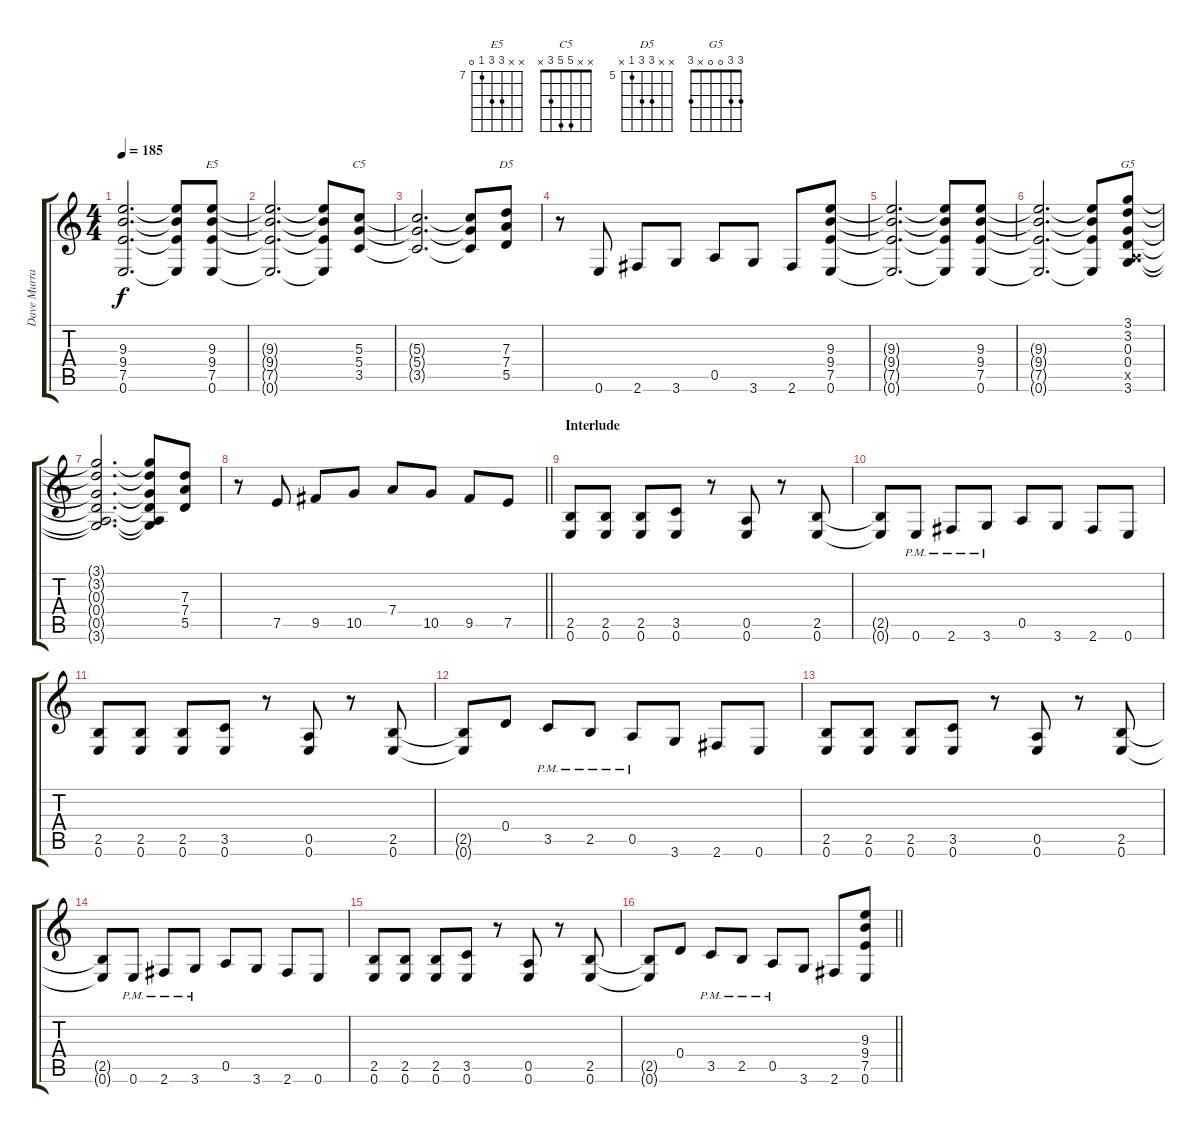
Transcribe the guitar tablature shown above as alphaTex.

\track ("Dave Murray" "Dave Murra") {instrument distortionguitar}
\staff {score tabs}
\tuning (E4 B3 G3 D3 A2 E2) {hide}
\chord ("E5" x x 9 9 7 0) {firstfret 7}
\chord ("C5" x x 5 5 3 x)
\chord ("D5" x x 7 7 5 x) {firstfret 5}
\chord ("G5" 3 3 0 0 x 3)
\ts (4 4)
\tempo 185
\clef g2
\ks c
(9.3{t} 9.4{t} 7.5{t} 0.6{t}).2{d dy f} (9.3{t} 9.4{t} 7.5{t} 0.6{t}).8 (9.3 9.4 7.5 0.6).8{ch "E5"} |
(9.3{t} 9.4{t} 7.5{t} 0.6{t}).2{d} (9.3{t} 9.4{t} 7.5{t} 0.6{t}).8 (5.3 5.4 3.5).8{ch "C5"} |
(5.3{t} 5.4{t} 3.5{t}).2{d} (5.3{t} 5.4{t} 3.5{t}).8 (7.3 7.4 5.5).8{ch "D5"} |
r.8 0.6.8 2.6.8 3.6.8 0.5.8 3.6.8 2.6.8 (9.3 9.4 7.5 0.6).8 |
(9.3{t} 9.4{t} 7.5{t} 0.6{t}).2{d} (9.3{t} 9.4{t} 7.5{t} 0.6{t}).8 (9.3 9.4 7.5 0.6).8 |
(9.3{t} 9.4{t} 7.5{t} 0.6{t}).2{d} (9.3{t} 9.4{t} 7.5{t} 0.6{t}).8 (3.1 3.2 0.3 0.4 0.5{x} 3.6).8{ch "G5"} |
(3.1{t} 3.2{t} 0.3{t} 0.4{t} 0.5{t} 3.6{t}).2{d} (3.1{t} 3.2{t} 0.3{t} 0.4{t} 0.5{t} 3.6{t}).8 (7.3 7.4 5.5).8 |
\barLineRight lightlight
r.8 7.5.8 9.5.8 10.5.8 7.4.8 10.5.8 9.5.8 7.5.8 |
\section ("" "Interlude")
(2.5 0.6).8 (2.5 0.6).8 (2.5 0.6).8 (3.5 0.6).8 r.8 (0.5 0.6).8 r.8 (2.5 0.6).8 |
(2.5{t} 0.6{t}).8 0.6{pm}.8 2.6{pm}.8 3.6{pm}.8 0.5.8 3.6.8 2.6.8 0.6.8 |
(2.5 0.6).8 (2.5 0.6).8 (2.5 0.6).8 (3.5 0.6).8 r.8 (0.5 0.6).8 r.8 (2.5 0.6).8 |
(2.5{t} 0.6{t}).8 0.4.8 3.5{pm}.8 2.5{pm}.8 0.5{pm}.8 3.6.8 2.6.8 0.6.8 |
(2.5 0.6).8 (2.5 0.6).8 (2.5 0.6).8 (3.5 0.6).8 r.8 (0.5 0.6).8 r.8 (2.5 0.6).8 |
(2.5{t} 0.6{t}).8 0.6{pm}.8 2.6{pm}.8 3.6{pm}.8 0.5.8 3.6.8 2.6.8 0.6.8 |
(2.5 0.6).8 (2.5 0.6).8 (2.5 0.6).8 (3.5 0.6).8 r.8 (0.5 0.6).8 r.8 (2.5 0.6).8 |
\barLineRight lightlight
(2.5{t} 0.6{t}).8 0.4.8 3.5{pm}.8 2.5{pm}.8 0.5{pm}.8 3.6.8 2.6.8 (9.3 9.4 7.5 0.6).8
